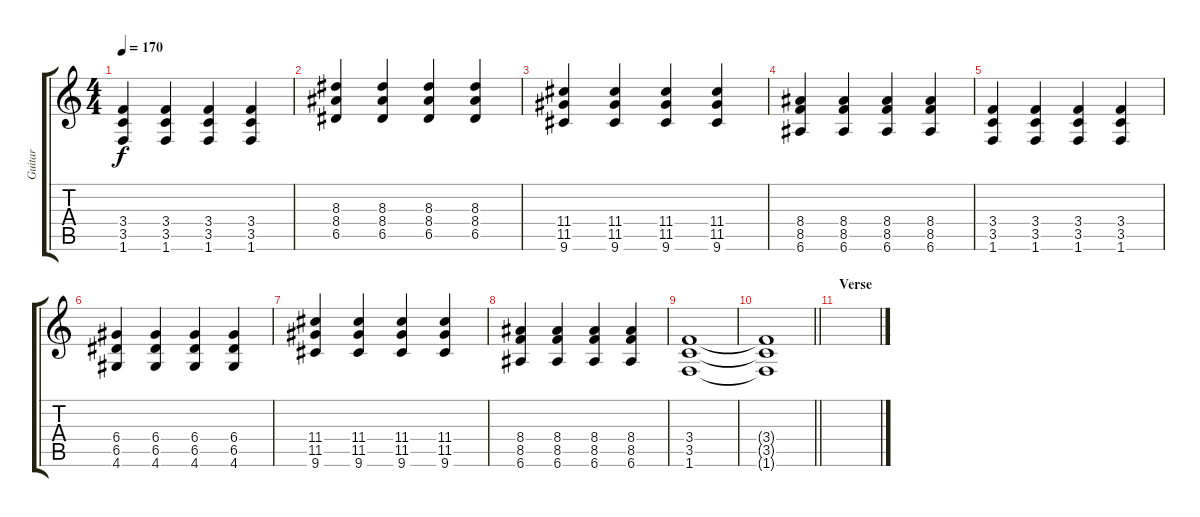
\track ("Guitar" "Guitar") {instrument distortionguitar}
\staff {score tabs}
\tuning (E4 B3 G3 D3 A2 E2) {hide}
\ts (4 4)
\tempo 170
\clef g2
\ks c
(3.4 3.5 1.6).4{dy f} (3.4 3.5 1.6).4 (3.4 3.5 1.6).4 (3.4 3.5 1.6).4 |
(8.3 8.4 6.5).4 (8.3 8.4 6.5).4 (8.3 8.4 6.5).4 (8.3 8.4 6.5).4 |
(11.4 11.5 9.6).4 (11.4 11.5 9.6).4 (11.4 11.5 9.6).4 (11.4 11.5 9.6).4 |
(8.4 8.5 6.6).4 (8.4 8.5 6.6).4 (8.4 8.5 6.6).4 (8.4 8.5 6.6).4 |
(3.4 3.5 1.6).4 (3.4 3.5 1.6).4 (3.4 3.5 1.6).4 (3.4 3.5 1.6).4 |
(6.4 6.5 4.6).4 (6.4 6.5 4.6).4 (6.4 6.5 4.6).4 (6.4 6.5 4.6).4 |
(11.4 11.5 9.6).4 (11.4 11.5 9.6).4 (11.4 11.5 9.6).4 (11.4 11.5 9.6).4 |
(8.4 8.5 6.6).4 (8.4 8.5 6.6).4 (8.4 8.5 6.6).4 (8.4 8.5 6.6).4 |
(3.4 3.5 1.6).1 |
\barLineRight lightlight
(3.4{t} 3.5{t} 1.6{t}).1{volume 3} |
\section ("" "Verse")
